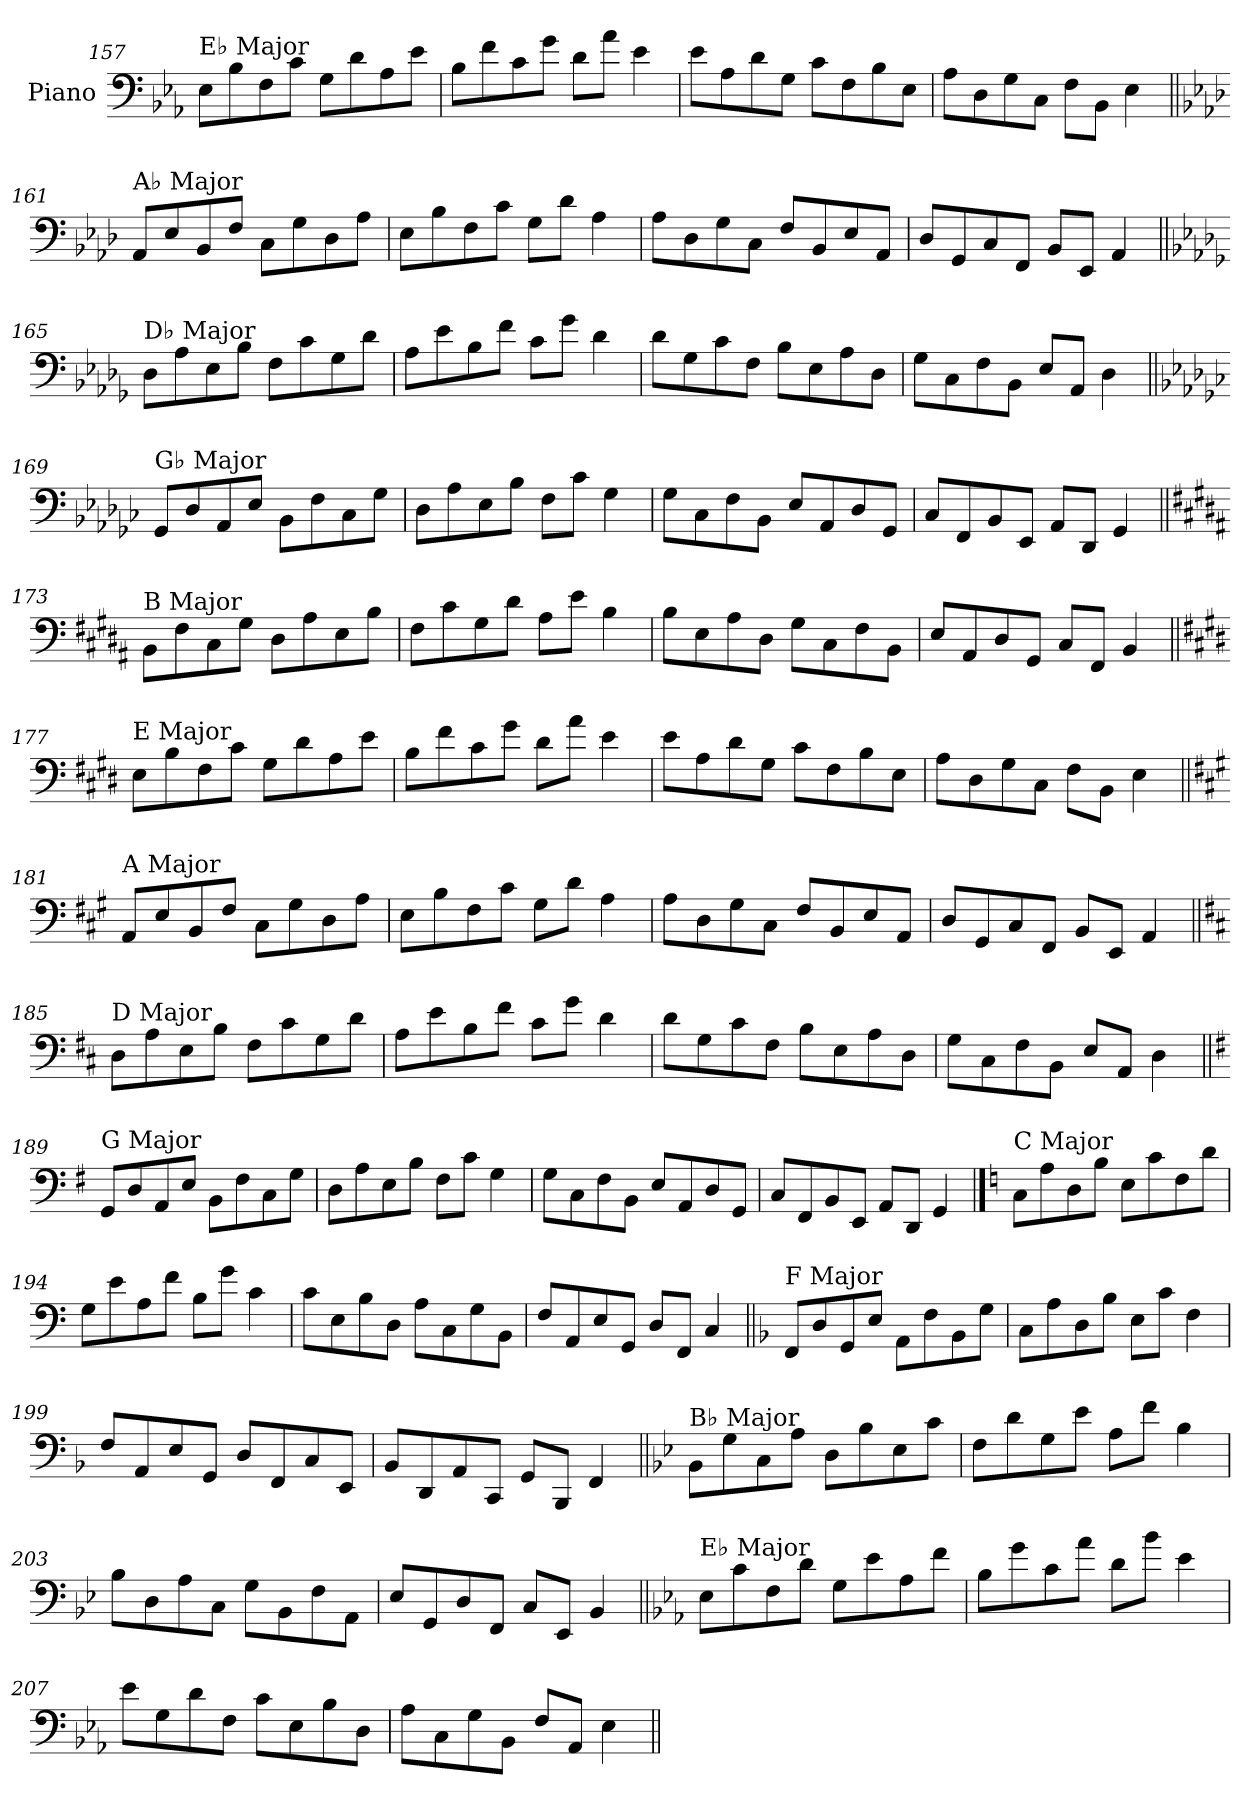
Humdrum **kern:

**kern
*part1
*staff1
*I"Piano
*I'Pno.
!!LO:LB:g=z
*clefF4
*k[b-e-a-]
=157
!LO:TX:a:t=E♭ Major
8E-\L
8B-\
8F\
8c\J
8G\L
8d\
8A-\
8e-\J
=158
8B-\L
8f\
8c\
8g\J
8d\L
8a-\J
4e-\
=159
8e-\L
8A-\
8d\
8G\J
8c\L
8F\
8B-\
8E-\J
=160
8A-\L
8D\
8G\
8C\J
8F\L
8BB-\J
4E-\
!!LO:LB:g=z
=161||
*k[b-e-a-d-]
!LO:TX:a:t=A♭ Major
8AA-/L
8E-/
8BB-/
8F/J
8C\L
8G\
8D-\
8A-\J
=162
8E-\L
8B-\
8F\
8c\J
8G\L
8d-\J
4A-\
=163
8A-\L
8D-\
8G\
8C\J
8F/L
8BB-/
8E-/
8AA-/J
=164
8D-/L
8GG/
8C/
8FF/J
8BB-/L
8EE-/J
4AA-/
!!LO:LB:g=z
=165||
*k[b-e-a-d-g-]
!LO:TX:a:t=D♭ Major
8D-\L
8A-\
8E-\
8B-\J
8F\L
8c\
8G-\
8d-\J
=166
8A-\L
8e-\
8B-\
8f\J
8c\L
8g-\J
4d-\
=167
8d-\L
8G-\
8c\
8F\J
8B-\L
8E-\
8A-\
8D-\J
=168
8G-\L
8C\
8F\
8BB-\J
8E-/L
8AA-/J
4D-\
!!LO:LB:g=z
=169||
*k[b-e-a-d-g-c-]
!LO:TX:a:t=G♭ Major
8GG-/L
8D-/
8AA-/
8E-/J
8BB-\L
8F\
8C-\
8G-\J
=170
8D-\L
8A-\
8E-\
8B-\J
8F\L
8c-\J
4G-\
=171
8G-\L
8C-\
8F\
8BB-\J
8E-/L
8AA-/
8D-/
8GG-/J
=172
8C-/L
8FF/
8BB-/
8EE-/J
8AA-/L
8DD-/J
4GG-/
!!LO:LB:g=z
=173||
*k[f#c#g#d#a#]
!LO:TX:a:t=B Major
8BB\L
8F#\
8C#\
8G#\J
8D#\L
8A#\
8E\
8B\J
=174
8F#\L
8c#\
8G#\
8d#\J
8A#\L
8e\J
4B\
=175
8B\L
8E\
8A#\
8D#\J
8G#\L
8C#\
8F#\
8BB\J
=176
8E/L
8AA#/
8D#/
8GG#/J
8C#/L
8FF#/J
4BB/
!!LO:LB:g=z
=177||
*k[f#c#g#d#]
!LO:TX:a:t=E Major
8E\L
8B\
8F#\
8c#\J
8G#\L
8d#\
8A\
8e\J
=178
8B\L
8f#\
8c#\
8g#\J
8d#\L
8a\J
4e\
=179
8e\L
8A\
8d#\
8G#\J
8c#\L
8F#\
8B\
8E\J
=180
8A\L
8D#\
8G#\
8C#\J
8F#\L
8BB\J
4E\
!!LO:LB:g=z
=181||
*k[f#c#g#]
!LO:TX:a:t=A Major
8AA/L
8E/
8BB/
8F#/J
8C#\L
8G#\
8D\
8A\J
=182
8E\L
8B\
8F#\
8c#\J
8G#\L
8d\J
4A\
=183
8A\L
8D\
8G#\
8C#\J
8F#/L
8BB/
8E/
8AA/J
=184
8D/L
8GG#/
8C#/
8FF#/J
8BB/L
8EE/J
4AA/
!!LO:LB:g=z
=185||
*k[f#c#]
!LO:TX:a:t=D Major
8D\L
8A\
8E\
8B\J
8F#\L
8c#\
8G\
8d\J
=186
8A\L
8e\
8B\
8f#\J
8c#\L
8g\J
4d\
=187
8d\L
8G\
8c#\
8F#\J
8B\L
8E\
8A\
8D\J
=188
8G\L
8C#\
8F#\
8BB\J
8E/L
8AA/J
4D\
!!LO:LB:g=z
=189||
*k[f#]
!LO:TX:a:t=G Major
8GG/L
8D/
8AA/
8E/J
8BB\L
8F#\
8C\
8G\J
=190
8D\L
8A\
8E\
8B\J
8F#\L
8c\J
4G\
=191
8G\L
8C\
8F#\
8BB\J
8E/L
8AA/
8D/
8GG/J
=192
8C/L
8FF#/
8BB/
8EE/J
8AA/L
8DD/J
4GG/
!!LO:PB:g=z
==193
*k[]
!LO:TX:a:t=C Major
8C\L
8A\
8D\
8B\J
8E\L
8c\
8F\
8d\J
=194
8G\L
8e\
8A\
8f\J
8B\L
8g\J
4c\
=195
8c\L
8E\
8B\
8D\J
8A\L
8C\
8G\
8BB\J
=196
8F/L
8AA/
8E/
8GG/J
8D/L
8FF/J
4C/
!!LO:LB:g=z
=197||
*k[b-]
!LO:TX:a:t=F Major
8FF/L
8D/
8GG/
8E/J
8AA\L
8F\
8BB-\
8G\J
=198
8C\L
8A\
8D\
8B-\J
8E\L
8c\J
4F\
=199
8F/L
8AA/
8E/
8GG/J
8D/L
8FF/
8C/
8EE/J
=200
8BB-/L
8DD/
8AA/
8CC/J
8GG/L
8BBB-/J
4FF/
!!LO:LB:g=z
=201||
*k[b-e-]
!LO:TX:a:t=B♭ Major
8BB-\L
8G\
8C\
8A\J
8D\L
8B-\
8E-\
8c\J
=202
8F\L
8d\
8G\
8e-\J
8A\L
8f\J
4B-\
=203
8B-\L
8D\
8A\
8C\J
8G\L
8BB-\
8F\
8AA\J
=204
8E-/L
8GG/
8D/
8FF/J
8C/L
8EE-/J
4BB-/
!!LO:LB:g=z
=205||
*k[b-e-a-]
!LO:TX:a:t=E♭ Major
8E-\L
8c\
8F\
8d\J
8G\L
8e-\
8A-\
8f\J
=206
8B-\L
8g\
8c\
8a-\J
8d\L
8b-\J
4e-\
=207
8e-\L
8G\
8d\
8F\J
8c\L
8E-\
8B-\
8D\J
=208
8A-\L
8C\
8G\
8BB-\J
8F/L
8AA-/J
4E-\
=||
*-
